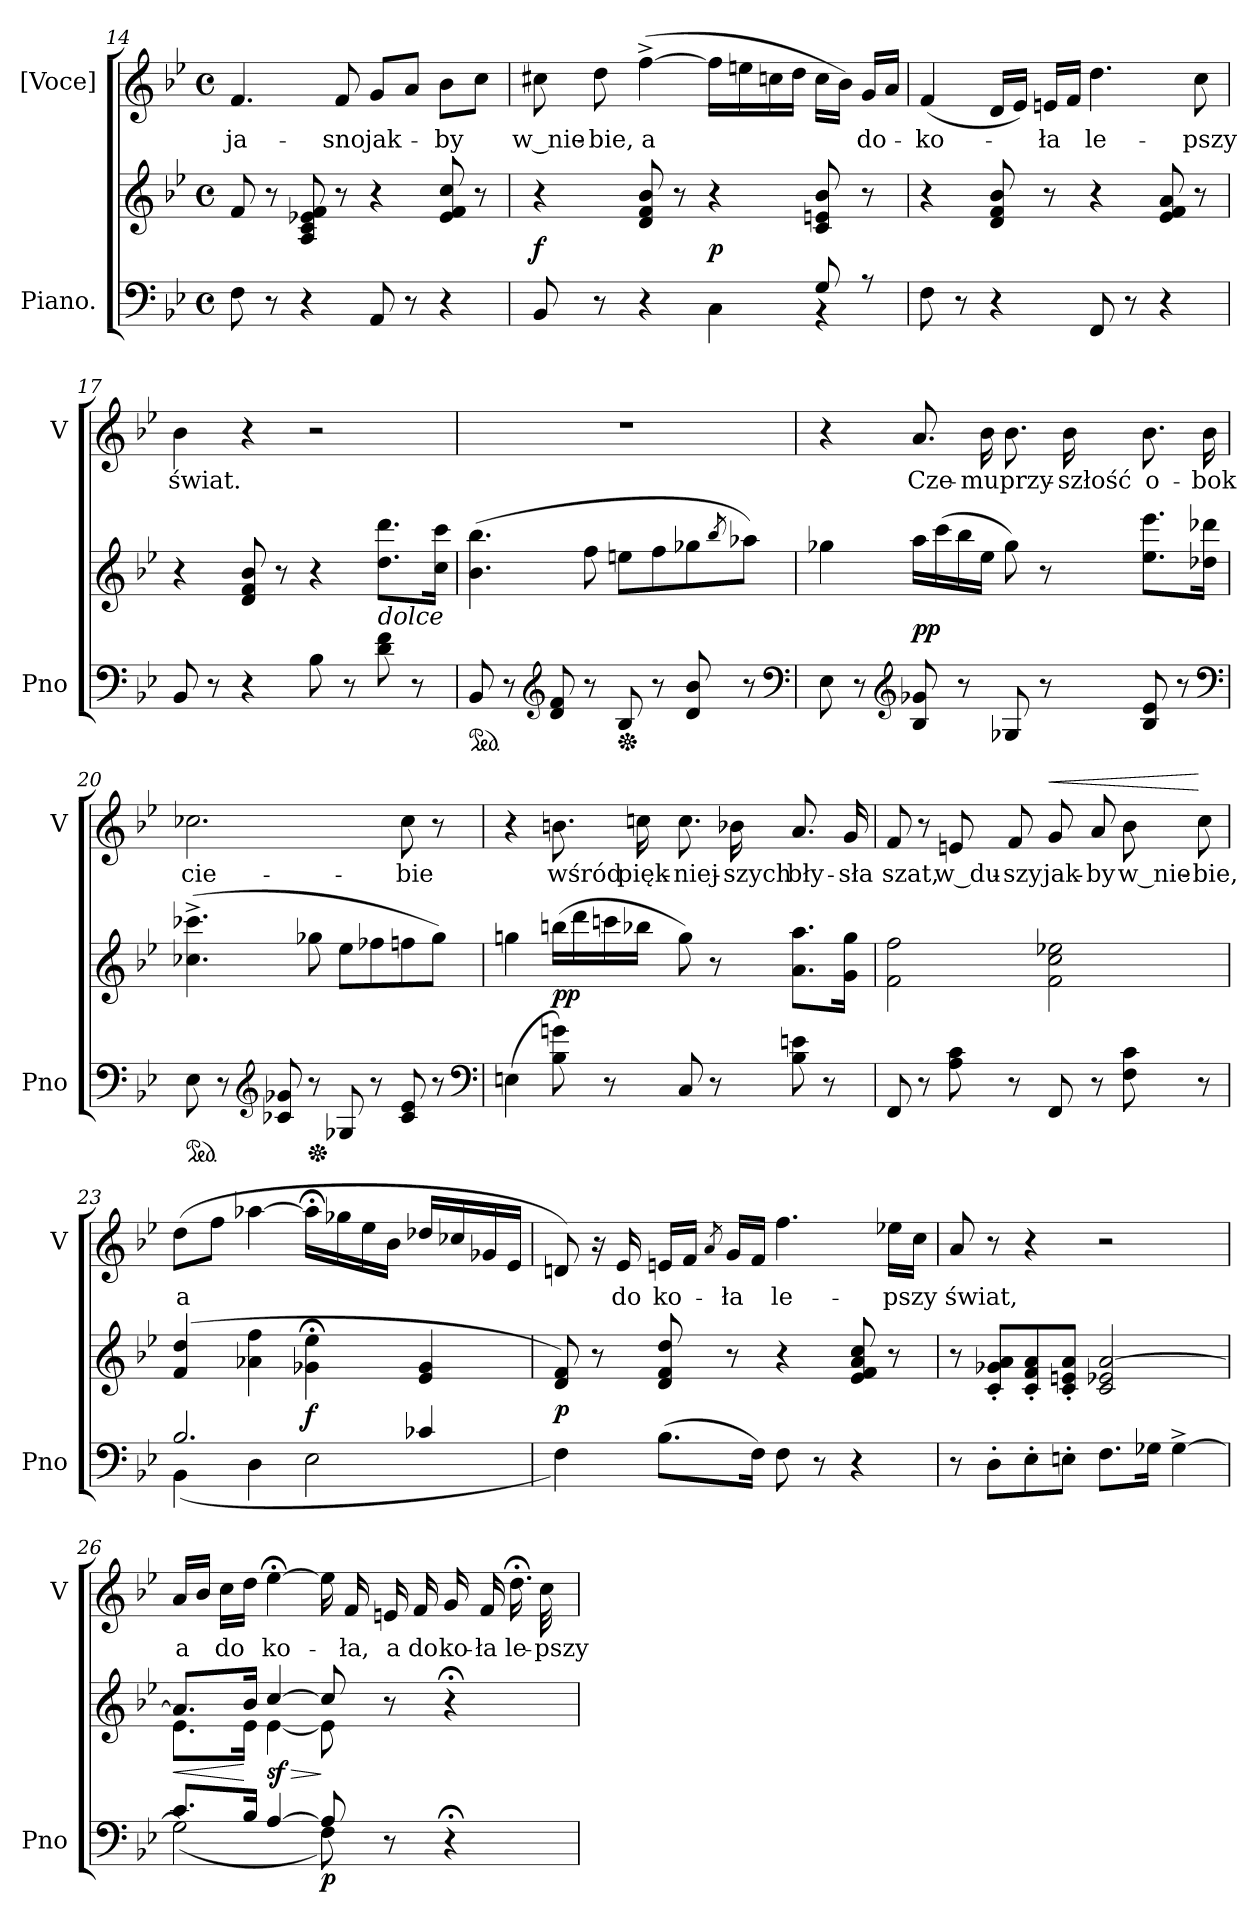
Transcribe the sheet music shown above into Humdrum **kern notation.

**kern	**kern	**dynam	**kern	**text	**dynam
*part2	*part2	*part2	*part1	*part1	*part1
*staff3	*staff2	*staff2/3	*staff1	*staff1	*staff1
*I"Piano.	*	*	*I"[Voce]	*	*
*I'Pno	*	*	*I'V	*	*
*clefF4	*clefG2	*	*clefG2	*	*
*k[b-e-]	*k[b-e-]	*	*k[b-e-]	*	*
*g:	*g:	*	*g:	*	*
*M4/4	*M4/4	*	*M4/4	*	*
*met(c)	*met(c)	*	*met(c)	*	*
=14	=14	=14	=14	=14	=14
8F\	8f/	.	4.f/	ja-	.
8r	8r	.	.	.	.
4r	8A/ 8c/ 8e-X/ 8f/	.	.	.	.
.	8r	.	8f/	-sno	.
8AA/	4r	.	8g/L	jak-	.
8r	.	.	8a/J	.	.
4r	8e-/ 8f/ 8cc/	.	8b-\L	-by	.
.	8r	.	8cc\J	.	.
=15	=15	=15	=15	=15	=15
*^	*	*	*	*	*
8BB-/	2ryy	4r	f	8cc#X\	w_nie-	.
8r	.	.	.	8dd\	-bie,	.
4r	.	8d/ 8f/ 8b-/	.	([4ff^\	a	.
.	.	8r	.	.	.	.
4ryy	4C\	4r	p	16ff\LL]	.	.
.	.	.	.	16een\	.	.
.	.	.	.	16ccn\	.	.
.	.	.	.	16dd\JJ	.	.
8G/	4r	8c/ 8en/ 8b-/	.	16cc\LL	.	.
.	.	.	.	16b-\JJ)	.	.
8r	.	8r	.	16g/LL	do-	.
.	.	.	.	16a/JJ	.	.
*v	*v	*	*	*	*	*
=16	=16	=16	=16	=16	=16
8F\	4r	.	(4f/	-ko-	.
8r	.	.	.	.	.
4r	8d/ 8f/ 8b-/	.	16d/LL	.	.
.	.	.	16e-/JJ)	.	.
.	8r	.	16en/LL	-ła	.
.	.	.	16f/JJ	.	.
8FF/	4r	.	4.dd\	le-	.
8r	.	.	.	.	.
4r	8e-/ 8f/ 8a/	.	.	.	.
.	8r	.	8cc\	-pszy	.
=17	=17	=17	=17	=17	=17
8BB-/	4r	.	4b-\	świat.	.
8r	.	.	.	.	.
4r	8d/ 8f/ 8b-/	.	4r	.	.
.	8r	.	.	.	.
8B-\	4r	.	2r	.	.
8r	.	.	.	.	.
!	!LO:TX:b:i:t=dolce	!	!	!	!
8d\ 8f\	8.dd\ 8.ddd\L	.	.	.	.
8r	.	.	.	.	.
.	16cc\ 16ccc\Jk	.	.	.	.
=18	=18	=18	=18	=18	=18
*ped	*	*	*	*	*
8BB-/	(4.b-\ 4.bb-\	.	1r	.	.
8r	.	.	.	.	.
*clefG2	*	*	*	*	*
8d/ 8f/	.	.	.	.	.
8r	8ff\	.	.	.	.
*Xped	*	*	*	*	*
8B-/	8een\L	.	.	.	.
8r	8ff\	.	.	.	.
8d/ 8b-/	8gg-X\	.	.	.	.
.	8qbb-/	.	.	.	.
8r	8aa-X\J)	.	.	.	.
*clefF4	*	*	*	*	*
=19	=19	=19	=19	=19	=19
8E-\	4gg-X\	.	4r	.	.
8r	.	.	.	.	.
*clefG2	*	*	*	*	*
8B-/ 8g-X/	16aa\LL	pp	8.a/	Cze-	.
.	(16ccc\	.	.	.	.
8r	16bb-\	.	.	.	.
.	16ee-\JJ	.	16b-\	-mu	.
8G-X/	8gg-\)	.	8.b-\	przy-	.
8r	8r	.	.	.	.
.	.	.	16b-\	-szłość	.
8B-/ 8e-/	8.ee-\ 8.eee-\L	.	8.b-\	o-	.
8r	.	.	.	.	.
.	16dd-X\ 16ddd-X\Jk	.	16b-\	-bok	.
*clefF4	*	*	*	*	*
=20	=20	=20	=20	=20	=20
*ped	*	*	*	*	*
8E-\	(4.cc-X^\ 4.ccc-X^\	.	2.cc-X\	cie-	.
8r	.	.	.	.	.
*clefG2	*	*	*	*	*
8c-X/ 8g-X/	.	.	.	.	.
*Xped	*	*	*	*	*
8r	8gg-X\	.	.	.	.
8G-X/	8ee-\L	.	.	.	.
8r	8ff-X\	.	.	.	.
8c-/ 8e-/	8ffn\	.	8cc-\	-bie	.
8r	8gg-\J)	.	8r	.	.
*clefF4	*	*	*	*	*
=21	=21	=21	=21	=21	=21
(4En\	4ggn\	.	4r	.	.
8B-\ 8gn\)	(16bbn\LL	pp	8.bn\	wśród	.
.	16ddd\	.	.	.	.
8r	16cccn\	.	.	.	.
.	16bb-X\JJ	.	16ccn\	pięk-	.
8C/	8gg\)	.	8.cc\	-niej-	.
8r	8r	.	.	.	.
.	.	.	16b-X\	-szych	.
8B-\ 8en\	8.a\ 8.aa\L	.	8.a/	bły-	.
8r	.	.	.	.	.
.	16g\ 16gg\Jk	.	16g/	-sła	.
=22	=22	=22	=22	=22	=22
8FF/	2f\ 2ff\	.	8f/	szat,	.
8r	.	.	8r	.	.
8A\ 8c\	.	.	8en/	w_du-	.
8r	.	.	8f/	-szy	.
!	!	!	!	!	!LO:HP:a
8FF/	2f\ 2cc\ 2ee-X\	.	8g/	jak-	<
8r	.	.	8a/	-by	.
8F\ 8c\	.	.	8b-\	w_nie-	.
8r	.	.	8cc\	-bie,	[
=23	=23	=23	=23	=23	=23
*^	*	*	*	*	*
2.B-/	(4BB-\	(4f/ 4dd/	.	(8dd\L	a	.
.	.	.	.	8ff\J	.	.
.	4D\	4a-X\ 4ff\	.	[4aa-X\	.	.
.	2E-\	4g-X;<\ 4ee-;<\	f	16aa-;<\LL]	.	.
.	.	.	.	16gg-X\	.	.
.	.	.	.	16ee-\	.	.
.	.	.	.	16b-\JJ	.	.
4c-X/	.	4e-/ 4g-/	.	16dd-X/LL	.	.
.	.	.	.	16cc-X/	.	.
.	.	.	.	16g-X/	.	.
.	.	.	.	16e-/JJ	.	.
*v	*v	*	*	*	*	*
=24	=24	=24	=24	=24	=24
4F\)	8d/ 8f/)	p	8dn/)	.	.
.	8r	.	16r	.	.
.	.	.	16e-/	do	.
(8.B-\L	8d/ 8f/ 8dd/	.	16en/LL	ko-	.
.	.	.	16f/JJ	.	.
.	.	.	8qa/	.	.
.	8r	.	16g/LL	-ła	.
16F\Jk)	.	.	16f/JJ	.	.
8F\	4r	.	4.ff\	le-	.
8r	.	.	.	.	.
4r	8e-/ 8f/ 8a/ 8cc/	.	.	.	.
.	8r	.	16ee-X\LL	-pszy	.
.	.	.	16cc\JJ	.	.
=25	=25	=25	=25	=25	=25
8r	8r	.	8a/	świat,	.
8D'\L	8c'/ 8g-X'/ 8a'/L	.	8r	.	.
8E-'\	8c'/ 8f'/ 8a'/	.	4r	.	.
8En'\J	8c'/ 8en'/ 8a'/J	.	.	.	.
8.F\L	2c/ 2e-X/ [2a/	.	2r	.	.
16G-X\Jk	.	.	.	.	.
[4G-^\	.	.	.	.	.
=26	=26	=26	=26	=26	=26
*^	*^	*	*	*	*
8.c/L	(2G-\]	8.a/L]	8.e-\L	<	16a/LL	a	.
.	.	.	.	.	16b-/JJ	.	.
.	.	.	.	.	16cc\LL	do	.
16B-/Jk	.	16b-/Jk	16e-\Jk	[	16dd\JJ	.	.
[4A/	.	[4cc/	[4e-\	> sf	[4ee-;<\	ko-	.
!	!	!	!	!LO:DY:n=2:b=2	!	!	!
8A/]	8F\)	8cc/]	8e-\]	] p	16ee-\]	.	.
.	.	.	.	.	16f/	-ła,	.
8r	8ryy	8r	8ryy	.	16en/	a	.
.	.	.	.	.	16f/	do	.
4r;<	4ryy	4r;<	4ryy	.	16g/	ko-	.
.	.	.	.	.	16f/	-ła	.
.	.	.	.	.	16.dd;<\	le-	.
.	.	.	.	.	32cc\	-pszy	.
*v	*v	*	*	*	*	*	*
*	*v	*v	*	*	*	*
=	=	=	=	=	=
*-	*-	*-	*-	*-	*-
